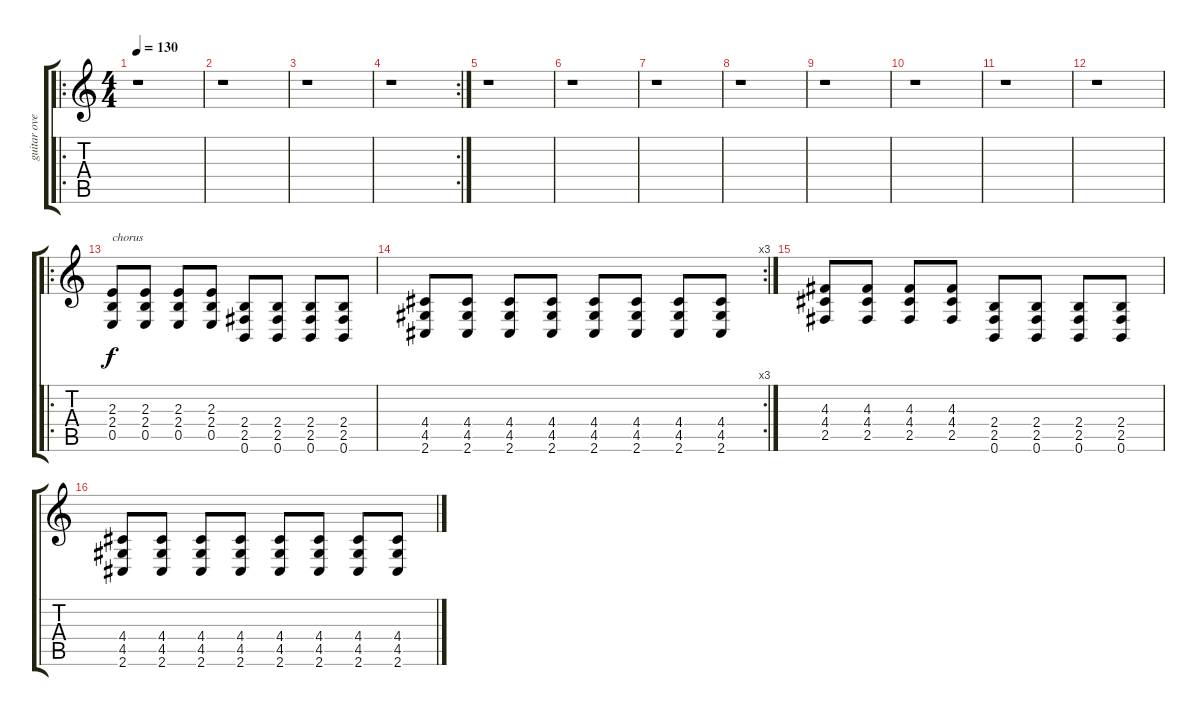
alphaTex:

\track ("guitar overdub" "guitar ove") {instrument distortionguitar}
\staff {score tabs}
\tuning (B3 G3 D3 A2 E2 B1) {hide}
\ro
\ts (4 4)
\tempo 130
\clef g2
\ks c
r.1{dy f} |
r.1 |
r.1 |
\rc 2
r.1 |
r.1 |
r.1 |
r.1 |
r.1 |
r.1 |
r.1 |
r.1 |
r.1 |
\ro
(2.3 2.4 0.5).8{txt "chorus"} (2.3 2.4 0.5).8 (2.3 2.4 0.5).8 (2.3 2.4 0.5).8 (2.4 2.5 0.6).8 (2.4 2.5 0.6).8 (2.4 2.5 0.6).8 (2.4 2.5 0.6).8 |
\rc 3
(4.4 4.5 2.6).8 (4.4 4.5 2.6).8 (4.4 4.5 2.6).8 (4.4 4.5 2.6).8 (4.4 4.5 2.6).8 (4.4 4.5 2.6).8 (4.4 4.5 2.6).8 (4.4 4.5 2.6).8 |
(4.3 4.4 2.5).8 (4.3 4.4 2.5).8 (4.3 4.4 2.5).8 (4.3 4.4 2.5).8 (2.4 2.5 0.6).8 (2.4 2.5 0.6).8 (2.4 2.5 0.6).8 (2.4 2.5 0.6).8 |
(4.4 4.5 2.6).8 (4.4 4.5 2.6).8 (4.4 4.5 2.6).8 (4.4 4.5 2.6).8 (4.4 4.5 2.6).8 (4.4 4.5 2.6).8 (4.4 4.5 2.6).8 (4.4 4.5 2.6).8
